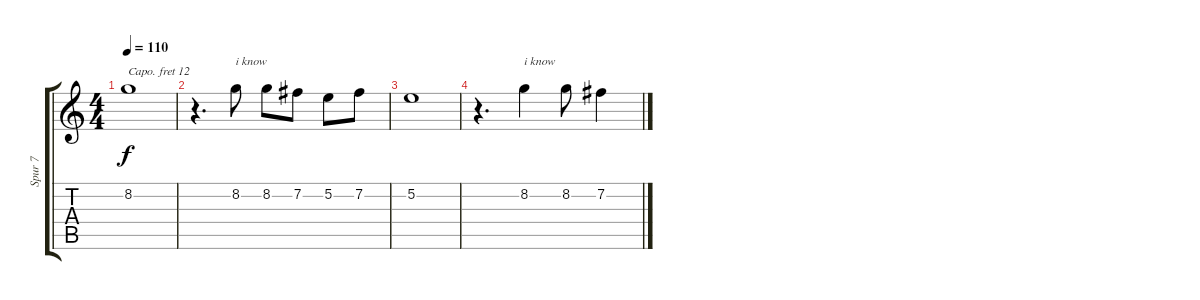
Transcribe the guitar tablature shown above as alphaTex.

\track ("Spur 7" "Spur 7") {instrument harmonica}
\staff {score tabs}
\capo 12
\tuning (E4 B3 G3 D3 A2 E2) {hide}
\ts (4 4)
\tempo 110
\clef g2
\ks c
8.2.1{dy f} |
r.4{d} 8.2.8{txt "i know"} 8.2.8 7.2.8 5.2.8 7.2.8 |
5.2.1 |
r.4{d} 8.2.4{txt "i know"} 8.2.8 7.2.4
